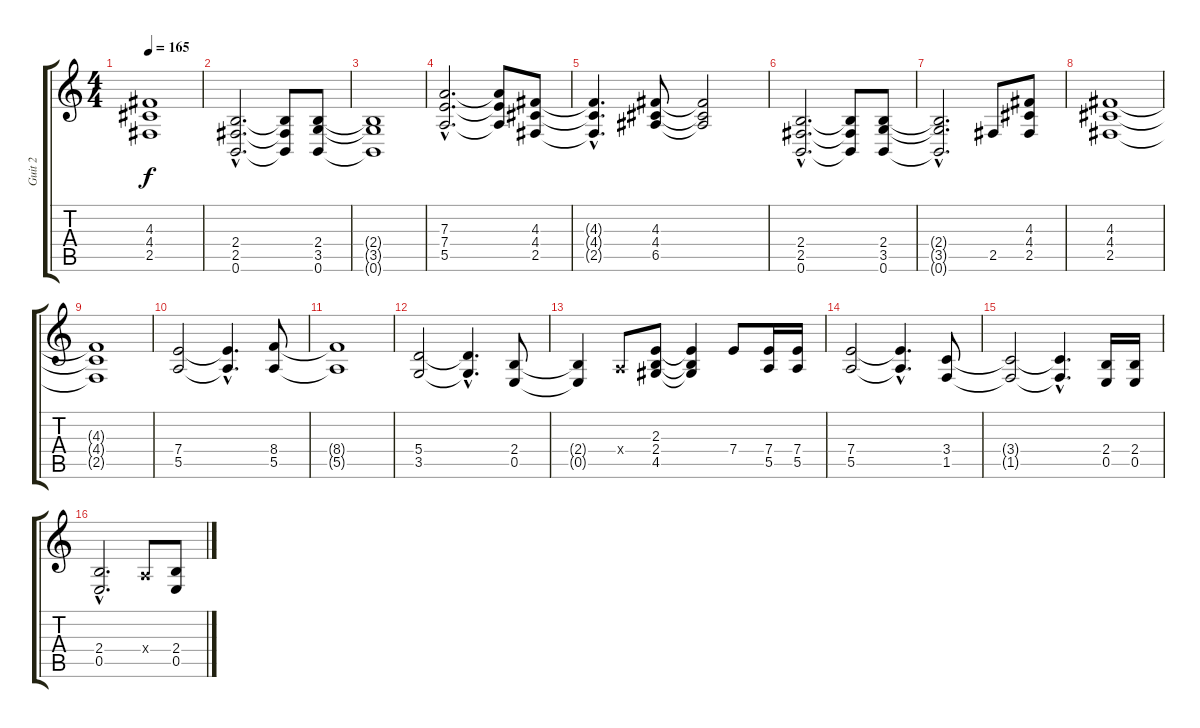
\track ("Guit 2" "Guit 2") {instrument distortionguitar}
\staff {score tabs}
\tuning (B3 Gb3 D3 A2 E2 B1) {hide}
\ts (4 4)
\tempo 165
\clef g2
\ks c
(4.3{t} 4.4{t} 2.5{t}).1{dy f} |
(2.4{hac} 2.5{hac} 0.6{hac}).2{d} (2.4{t} 2.5{t} 0.6{t}).8 (2.4 3.5 0.6).8 |
(2.4{t} 3.5{t} 0.6{t}).1 |
(7.3{hac} 7.4{hac} 5.5{hac}).2{d} (7.3{t} 7.4{t} 5.5{t}).8 (4.3 4.4 2.5).8 |
(4.3{hac t} 4.4{hac t} 2.5{hac t}).4{d} (4.3 4.4 6.5).8 (4.3{t} 4.4{t} 6.5{t}).2 |
(2.4{hac} 2.5{hac} 0.6{hac}).2{d} (2.4{t} 2.5{t} 0.6{t}).8 (2.4 3.5 0.6).8 |
(2.4{hac t} 3.5{hac t} 0.6{hac t}).2{d} 2.5.8 (4.3 4.4 2.5).8 |
(4.3 4.4 2.5).1 |
(4.3{t} 4.4{t} 2.5{t}).1 |
(7.4 5.5).2 (7.4{hac t} 5.5{hac t}).4{d} (8.4 5.5).8 |
(8.4{t} 5.5{t}).1 |
(5.4 3.5).2 (5.4{hac t} 3.5{hac t}).4{d} (2.4 0.5).8 |
(2.4{t} 0.5{t}).4 0.4{x}.8 (2.3 2.4 4.5).8 (2.3{t} 2.4{t} 4.5{t}).4 7.4.8 (7.4 5.5).16 (7.4 5.5).16 |
(7.4 5.5).2 (7.4{hac t} 5.5{hac t}).4{d} (3.4 1.5).8 |
(3.4{t} 1.5{t}).2 (3.4{hac t} 1.5{hac t}).4{d} (2.4 0.5).16 (2.4 0.5).16 |
(2.4{hac} 0.5{hac}).2{d} 0.4{x}.8 (2.4 0.5).8
